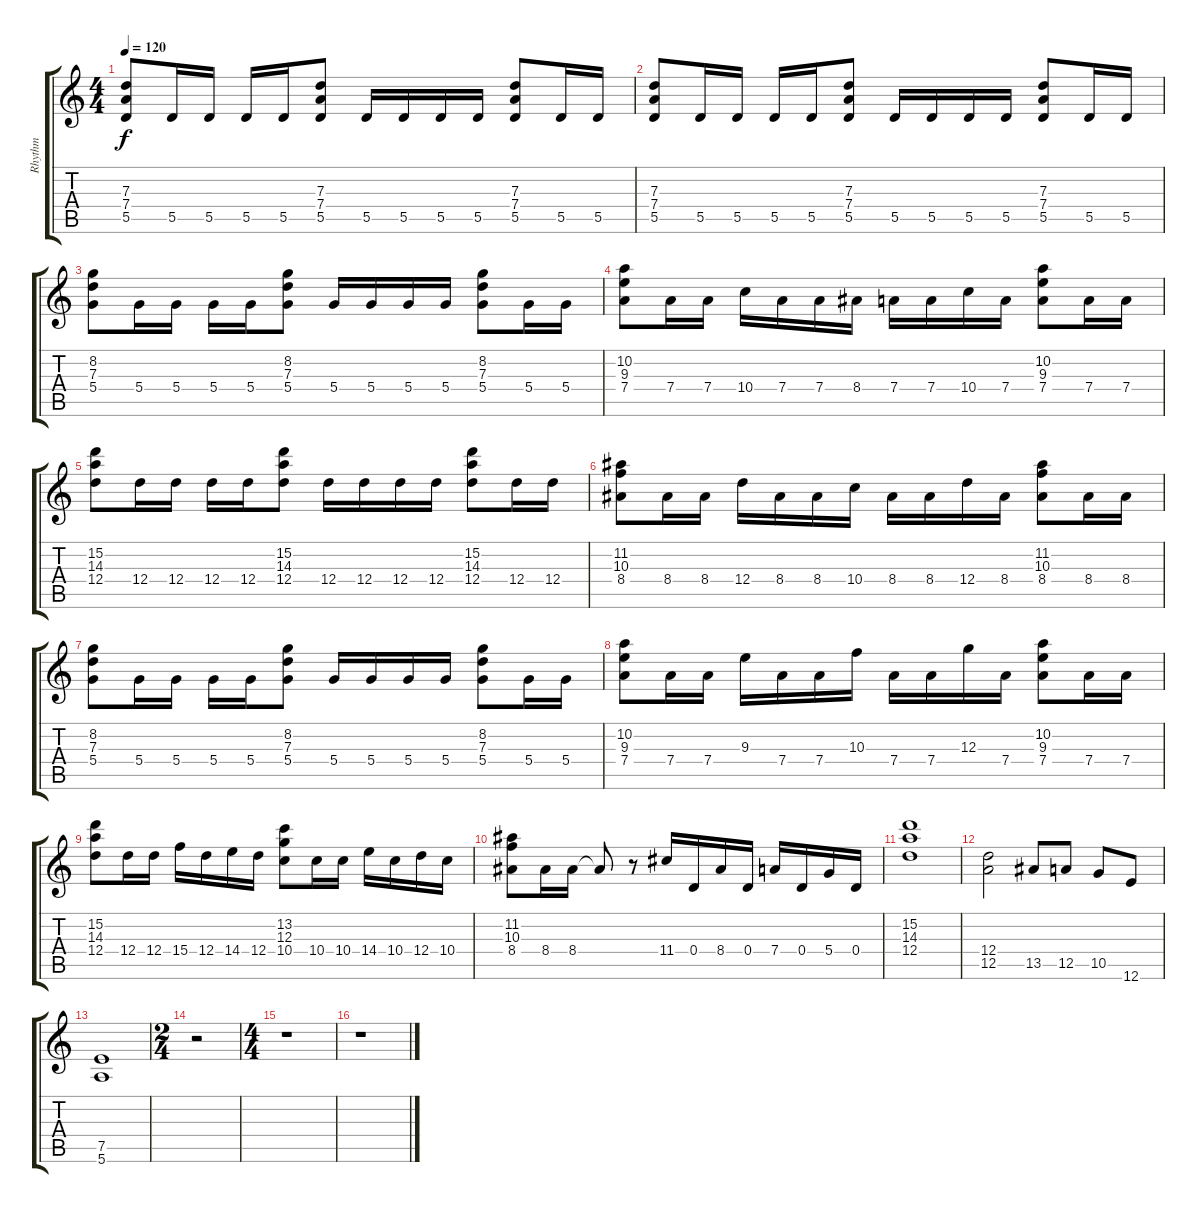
\track ("Rhythm" "Rhythm") {instrument distortionguitar}
\staff {score tabs}
\tuning (E4 B3 G3 D3 A2 E2) {hide}
\ts (4 4)
\tempo 120
\clef g2
\ks c
(7.3 7.4 5.5).8{dy f} 5.5.16 5.5.16 5.5.16 5.5.16 (7.3 7.4 5.5).8 5.5.16 5.5.16 5.5.16 5.5.16 (7.3 7.4 5.5).8 5.5.16 5.5.16 |
(7.3 7.4 5.5).8 5.5.16 5.5.16 5.5.16 5.5.16 (7.3 7.4 5.5).8 5.5.16 5.5.16 5.5.16 5.5.16 (7.3 7.4 5.5).8 5.5.16 5.5.16 |
(8.2 7.3 5.4).8 5.4.16 5.4.16 5.4.16 5.4.16 (8.2 7.3 5.4).8 5.4.16 5.4.16 5.4.16 5.4.16 (8.2 7.3 5.4).8 5.4.16 5.4.16 |
(10.2 9.3 7.4).8 7.4.16 7.4.16 10.4.16 7.4.16 7.4.16 8.4.16 7.4.16 7.4.16 10.4.16 7.4.16 (10.2 9.3 7.4).8 7.4.16 7.4.16 |
(15.2 14.3 12.4).8 12.4.16 12.4.16 12.4.16 12.4.16 (15.2 14.3 12.4).8 12.4.16 12.4.16 12.4.16 12.4.16 (15.2 14.3 12.4).8 12.4.16 12.4.16 |
(11.2 10.3 8.4).8 8.4.16 8.4.16 12.4.16 8.4.16 8.4.16 10.4.16 8.4.16 8.4.16 12.4.16 8.4.16 (11.2 10.3 8.4).8 8.4.16 8.4.16 |
(8.2 7.3 5.4).8 5.4.16 5.4.16 5.4.16 5.4.16 (8.2 7.3 5.4).8 5.4.16 5.4.16 5.4.16 5.4.16 (8.2 7.3 5.4).8 5.4.16 5.4.16 |
(10.2 9.3 7.4).8 7.4.16 7.4.16 9.3.16 7.4.16 7.4.16 10.3.16 7.4.16 7.4.16 12.3.16 7.4.16 (10.2 9.3 7.4).8 7.4.16 7.4.16 |
(15.2 14.3 12.4).8 12.4.16 12.4.16 15.4.16 12.4.16 14.4.16 12.4.16 (13.2 12.3 10.4).8 10.4.16 10.4.16 14.4.16 10.4.16 12.4.16 10.4.16 |
(11.2 10.3 8.4).8 8.4.16 8.4.16 8.4{t}.8 r.8 11.4.16 0.4.16 8.4.16 0.4.16 7.4.16 0.4.16 5.4.16 0.4.16 |
(15.2 14.3 12.4).1 |
(12.4 12.5).2 13.5.8 12.5.8 10.5.8 12.6.8 |
(7.5 5.6).1 |
\ts (2 4)
r.2 |
\ts (4 4)
r.1 |
r.1
